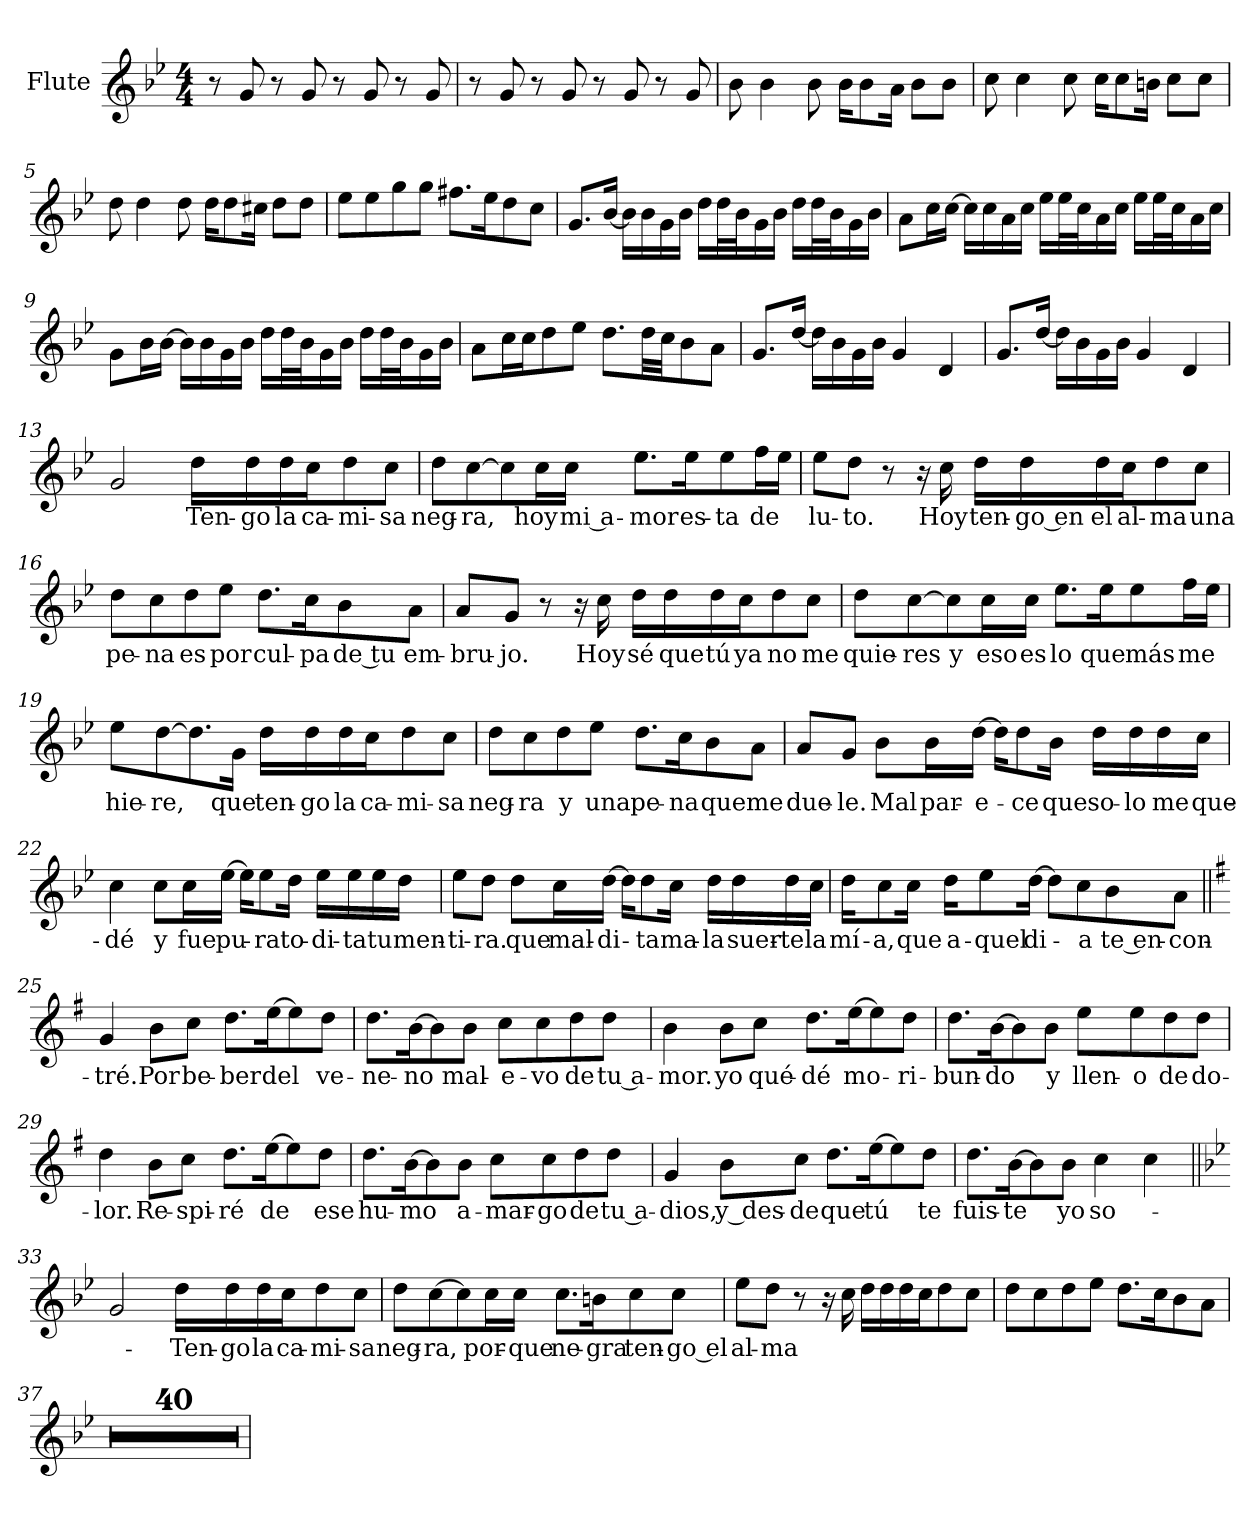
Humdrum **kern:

**kern	**text
*part1	*part1
*staff1	*staff1
*I"Flute	*
*I'Fl.	*
*clefG2	*
*k[b-e-]	*
*B-:	*
*M4/4	*
=1	=1
8r	.
8g/	.
8r	.
8g/	.
8r	.
8g/	.
8r	.
8g/	.
=2	=2
8r	.
8g/	.
8r	.
8g/	.
8r	.
8g/	.
8r	.
8g/	.
=3	=3
8b-\	.
4b-\	.
8b-\	.
16b-\KL	.
8b-\	.
16a\Jk	.
8b-\L	.
8b-\J	.
=4	=4
8cc\	.
4cc\	.
8cc\	.
16cc\KL	.
8cc\	.
16bn\Jk	.
8cc\L	.
8cc\J	.
=5	=5
8dd\	.
4dd\	.
8dd\	.
16dd\KL	.
8dd\	.
16cc#X\Jk	.
8dd\L	.
8dd\J	.
=6	=6
8ee-\L	.
8ee-\	.
8gg\	.
8gg\J	.
8.ff#X\L	.
16ee-\K	.
8dd\	.
8cc\J	.
!!LO:LB:g=z
=7	=7
8.g/L	.
[16b-/Jk	.
16b-\LL]	.
16b-\	.
16g\	.
16b-\JJ	.
16dd\LL	.
32dd\L	.
32b-\J	.
16g\	.
16b-\JJ	.
16dd\LL	.
32dd\L	.
32b-\J	.
16g\	.
16b-\JJ	.
=8	=8
8a\L	.
16cc\L	.
[16cc\JJ	.
16cc\LL]	.
16cc\	.
16a\	.
16cc\JJ	.
16ee-\LL	.
32ee-\L	.
32cc\J	.
16a\	.
16cc\JJ	.
16ee-\LL	.
32ee-\L	.
32cc\J	.
16a\	.
16cc\JJ	.
=9	=9
8g\L	.
16b-\L	.
[16b-\JJ	.
16b-\LL]	.
16b-\	.
16g\	.
16b-\JJ	.
16dd\LL	.
32dd\L	.
32b-\J	.
16g\	.
16b-\JJ	.
16dd\LL	.
32dd\L	.
32b-\J	.
16g\	.
16b-\JJ	.
=10	=10
8a\L	.
16cc\L	.
16cc\J	.
8dd\	.
8ee-\J	.
8.dd\L	.
32dd\LL	.
32cc\JJ	.
8b-\	.
8a\J	.
=11	=11
8.g/L	.
[16dd/Jk	.
16dd\LL]	.
16b-\	.
16g\	.
16b-\JJ	.
4g/	.
4d/	.
=12	=12
8.g/L	.
[16dd/Jk	.
16dd\LL]	.
16b-\	.
16g\	.
16b-\JJ	.
4g/	.
4d/	.
!!LO:LB:g=z
=13	=13
2g/	.
16dd\LL	Ten-
16dd\	-go
16dd\	la
16cc\J	ca-
8dd\	-mi-
8cc\J	-sa
=14	=14
8dd\L	neg-
[8cc\	-ra,
8cc\]	.
16cc\L	hoy
16cc\JJ	mi a-
8.ee-\L	-mor
16ee-\K	es-
8ee-\	-ta
16ff\L	de
16ee-\JJ	.
=15	=15
8ee-\L	lu-
8dd\J	-to.
8r	.
16r	.
16cc\	Hoy
16dd\LL	ten-
16dd\	-go en
16dd\	el
16cc\J	al-
8dd\	-ma
8cc\J	una
=16	=16
8dd\L	pe-
8cc\	-na
8dd\	es
8ee-\J	por
8.dd\L	cul-
16cc\K	-pa
8b-\	de tu
8a\J	em-
!!LO:LB:g=z
=17	=17
8a/L	-bru-
8g/J	-jo.
8r	.
16r	.
16cc\	Hoy
16dd\LL	sé
16dd\	que
16dd\	tú
16cc\J	ya
8dd\	no
8cc\J	me
=18	=18
8dd\L	quie-
[8cc\	-res
8cc\]	y
16cc\L	eso
16cc\JJ	es
8.ee-\L	lo
16ee-\K	que
8ee-\	más
16ff\L	me
16ee-\JJ	.
=19	=19
8ee-\L	hie-
[8dd\	-re,
8.dd\]	.
16g\Jk	que
16dd\LL	ten-
16dd\	-go
16dd\	la
16cc\J	ca-
8dd\	-mi-
8cc\J	-sa
=20	=20
8dd\L	neg-
8cc\	-ra
8dd\	y
8ee-\J	una
8.dd\L	pe-
16cc\K	-na
8b-\	que
8a\J	me
!!LO:LB:g=z
=21	=21
8a/L	due-
8g/J	-le.
8b-\L	Mal
16b-\L	par-
[16dd\JJ	-e-
16dd\KL]	.
8dd\	-ce
16b-\Jk	que
16dd\LL	so-
16dd\	-lo
16dd\	me
16cc\JJ	que-
=22	=22
4cc\	-dé
8cc\L	y
16cc\L	fue
[16ee-\JJ	pu-
16ee-\KL]	.
8ee-\	-ra
16dd\Jk	to-
16ee-\LL	-di-
16ee-\	-ta
16ee-\	tu
16dd\JJ	men-
=23	=23
8ee-\L	-ti-
8dd\J	-ra.
8dd\L	que
16cc\L	mal-
[16dd\JJ	-di-
16dd\KL]	.
8dd\	-ta
16cc\Jk	ma-
16dd\LL	-la
16dd\	suer-
16dd\	-te
16cc\JJ	la
=24	=24
16dd\KL	mí-
8cc\	-a,
16cc\Jk	que
16dd\KL	a-
8ee-\	-quel
[16dd\Jk	di-
8dd\L]	.
8cc\	-a
8b-\	te en-
8a\J	-con-
!!LO:LB:g=z
=25||	=25||
*k[f#]	*
*G:	*
4g/	tré.
8b\L	Por
8cc\J	be-
8.dd\L	-ber
[16ee\K	del
8ee\]	.
8dd\J	ve-
=26	=26
8.dd\L	-ne-
[16b\K	-no
8b\]	.
8b\J	mal-
8cc\L	-e-
8cc\	-vo
8dd\	de
8dd\J	tu a-
=27	=27
4b\	-mor.
8b\L	yo
8cc\J	qué-
8.dd\L	-dé
[16ee\K	mo-
8ee\]	.
8dd\J	-ri-
=28	=28
8.dd\L	-bun-
[16b\K	-do
8b\]	.
8b\J	y
8ee\L	llen-
8ee\	-o
8dd\	de
8dd\J	do-
!!LO:LB:g=z
=29	=29
4dd\	-lor.
8b\L	Re-
8cc\J	-spi-
8.dd\L	-ré
[16ee\K	de
8ee\]	.
8dd\J	ese
=30	=30
8.dd\L	hu-
[16b\K	-mo
8b\]	.
8b\J	a-
8cc\L	-mar-
8cc\	-go
8dd\	de
8dd\J	tu a-
=31	=31
4g/	-dios,
8b\L	y des-
8cc\J	-de
8.dd\L	que
[16ee\K	tú
8ee\]	.
8dd\J	te
=32	=32
8.dd\L	fuis-
[16b\K	-te
8b\]	.
8b\J	yo
4cc\	so-
4cc\	.
!!LO:LB:g=z
=33||	=33||
*k[b-e-]	*
*B-:	*
2g/	.
16dd\LL	Ten-
16dd\	-go
16dd\	la
16cc\J	ca-
8dd\	-mi-
8cc\J	-sa
=34	=34
8dd\L	neg-
[8cc\	-ra,
8cc\]	.
16cc\L	por-
16cc\JJ	-que
8.cc\L	ne-
16bn\K	-gra
8cc\	ten-
8cc\J	-go el
=35	=35
8ee-\L	al-
8dd\J	-ma
8r	.
16r	.
16cc\	.
16dd\LL	.
16dd\	.
16dd\	.
16cc\J	.
8dd\	.
8cc\J	.
=36	=36
8dd\L	.
8cc\	.
8dd\	.
8ee-\J	.
8.dd\L	.
16cc\K	.
8b-\	.
8a\J	.
=37	=37
1r	.
=38	=38
1r	.
=39	=39
1r	.
=40	=40
1r	.
=41	=41
1r	.
=42	=42
1r	.
=43	=43
1r	.
!!LO:LB:g=z
=44	=44
1r	.
=45	=45
1r	.
=46	=46
1r	.
=47	=47
1r	.
=48	=48
1r	.
=49	=49
1r	.
=50	=50
1r	.
=51	=51
1r	.
=52	=52
1r	.
=53	=53
1r	.
=54	=54
1r	.
=55	=55
1r	.
=56	=56
1r	.
=57	=57
1r	.
=58	=58
1r	.
=59	=59
1r	.
=60	=60
1r	.
=61	=61
1r	.
=62	=62
1r	.
=63	=63
1r	.
=64	=64
1r	.
=65	=65
1r	.
=66	=66
1r	.
=67	=67
1r	.
=68	=68
1r	.
=69	=69
1r	.
=70	=70
1r	.
=71	=71
1r	.
!!LO:LB:g=z
=72	=72
1r	.
=73	=73
1r	.
=74	=74
1r	.
=75	=75
1r	.
=76	=76
1r	.
=	=
*-	*-
